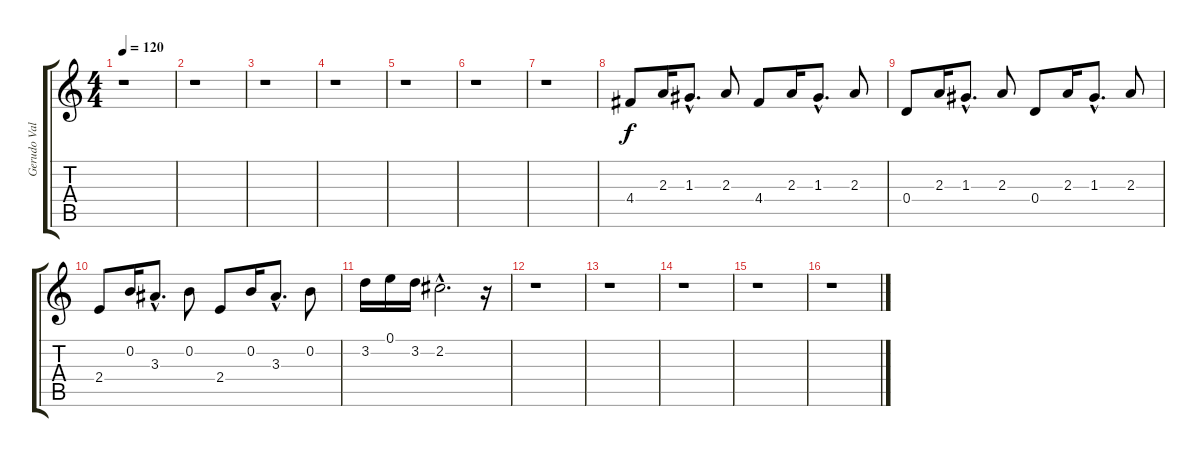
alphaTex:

\track ("Gerudo Valley" "Gerudo Val") {instrument acousticguitarnylon}
\staff {score tabs}
\tuning (E4 B3 G3 D3 A2 E2) {hide}
\ts (4 4)
\tempo 120
\clef g2
\ks c
r.1{dy f} |
r.1 |
r.1 |
r.1 |
r.1 |
r.1 |
r.1 |
4.4.8 2.3.16 1.3{hac}.8{d} 2.3.8 4.4.8 2.3.16 1.3{hac}.8{d} 2.3.8 |
0.4.8 2.3.16 1.3{hac}.8{d} 2.3.8 0.4.8 2.3.16 1.3{hac}.8{d} 2.3.8 |
2.4.8 0.2.16 3.3{hac}.8{d} 0.2.8 2.4.8 0.2.16 3.3{hac}.8{d} 0.2.8 |
3.2.16 0.1.16 3.2.16 2.2{hac}.2{d} r.16 |
r.1 |
r.1 |
r.1 |
r.1 |
r.1
